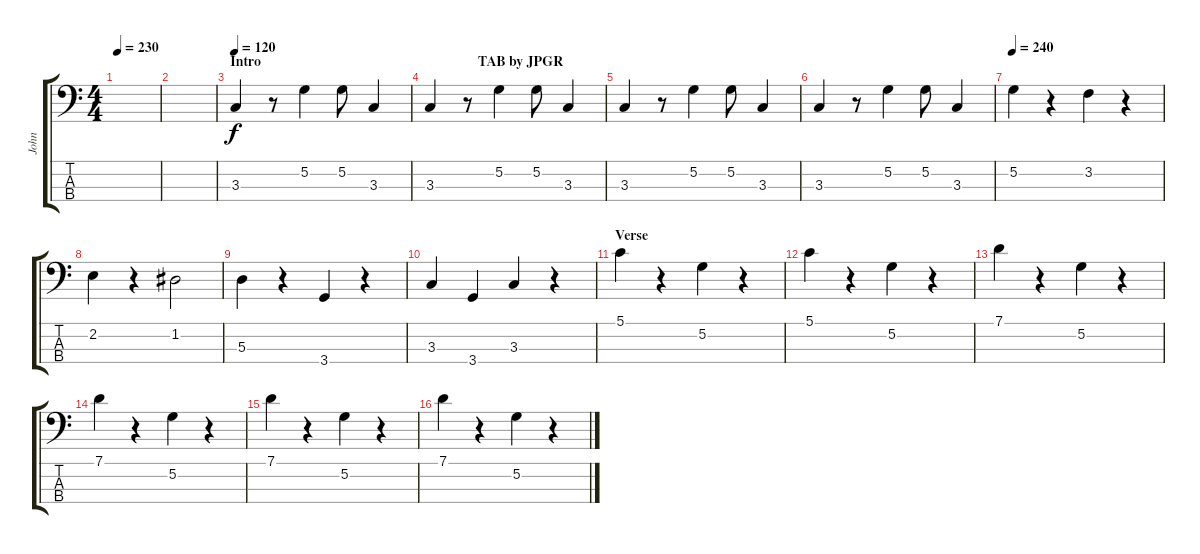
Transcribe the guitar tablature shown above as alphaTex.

\track ("John" "John") {instrument electricbassfinger}
\staff {score tabs}
\tuning (G2 D2 A1 E1) {hide}
\ts (4 4)
\tempo 230
\tempo 115
\tempo 230
\clef f4
\ks c
|
|
\section ("" "Intro                                                              TAB by JPGR")
\tempo 120
3.3.4 r.8 5.2.4 5.2.8 3.3.4 |
3.3.4 r.8 5.2.4 5.2.8 3.3.4 |
3.3.4 r.8 5.2.4 5.2.8 3.3.4 |
3.3.4 r.8 5.2.4 5.2.8 3.3.4 |
\tempo 240
5.2.4 r.4 3.2.4 r.4 |
2.2.4 r.4 1.2.2 |
5.3.4 r.4 3.4.4 r.4 |
3.3.4 3.4.4 3.3.4 r.4 |
\section ("" "Verse ")
5.1.4 r.4 5.2.4 r.4 |
5.1.4 r.4 5.2.4 r.4 |
7.1.4 r.4 5.2.4 r.4 |
7.1.4 r.4 5.2.4 r.4 |
7.1.4 r.4 5.2.4 r.4 |
7.1.4 r.4 5.2.4 r.4
